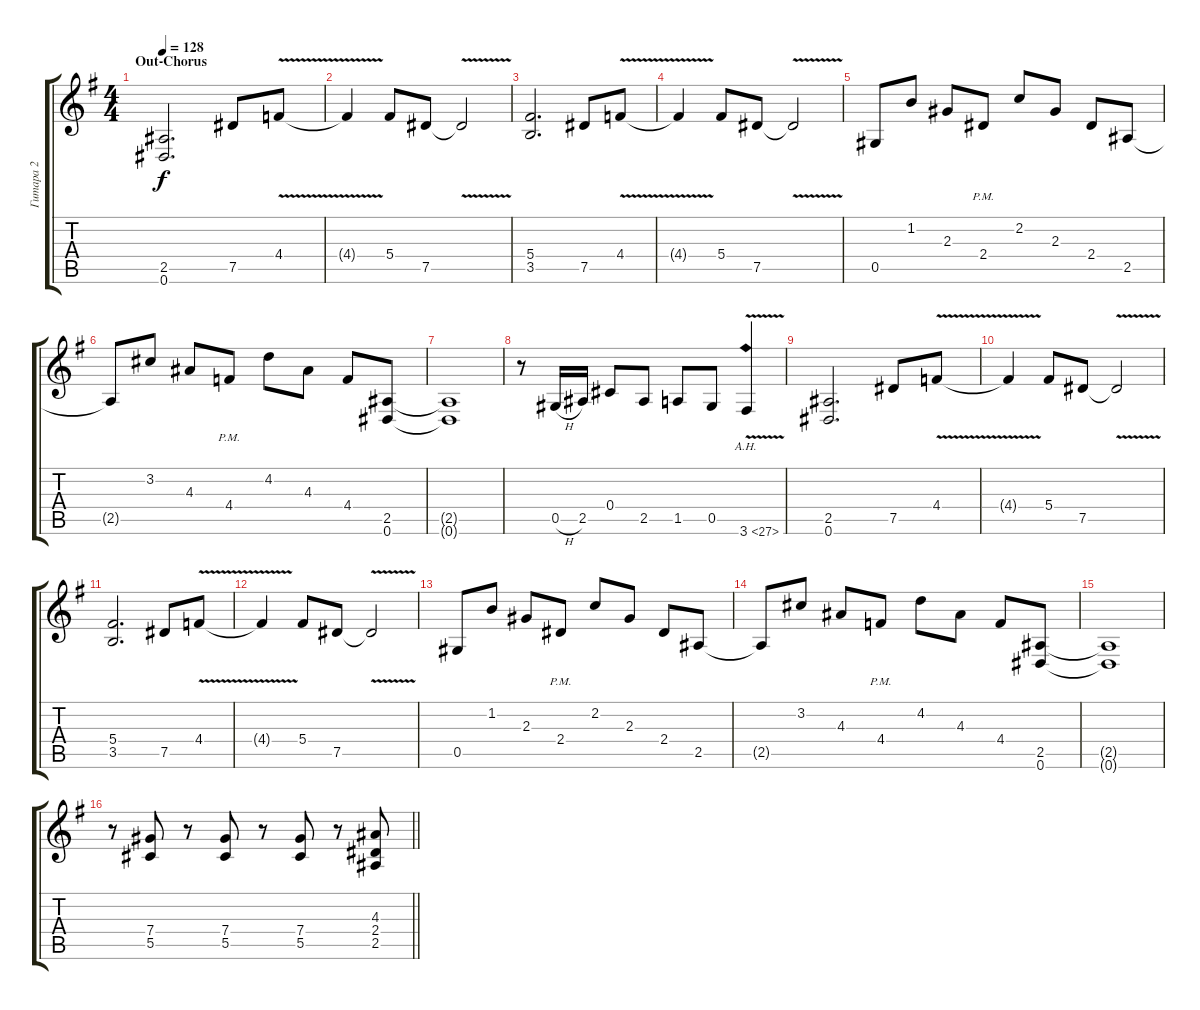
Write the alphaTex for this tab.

\track ("Гитара 2" "Гитара 2") {instrument distortionguitar}
\staff {score tabs}
\tuning (Eb4 Bb3 Gb3 Db3 Ab2 Eb2) {hide}
\ts (4 4)
\section ("" "Out-Chorus")
\tempo 128
\clef g2
\ks eminor
(2.5 0.6).2{d dy f volume 8} 7.5.8 4.4{v}.8 |
4.4{t}.4 5.4.8 7.5.8 7.5{v t}.2 |
(5.4 3.5).2{d} 7.5.8 4.4{v}.8 |
4.4{t}.4 5.4.8 7.5.8 7.5{v t}.2 |
0.5.8 1.2.8 2.3.8 2.4{pm}.8 2.2.8 2.3.8 2.4.8 2.5.8 |
2.5{t}.8 3.2.8 4.3.8 4.4{pm}.8 4.2.8 4.3.8 4.4.8 (2.5 0.6).8 |
(2.5{t} 0.6{t}).1 |
r.8 0.5{h}.16 2.5.16 0.4.8 2.5.8 1.5.8 0.5.8 3.6{ah 24 v}.4 |
(2.5 0.6).2{d} 7.5.8 4.4{v}.8 |
4.4{t}.4 5.4.8 7.5.8 7.5{v t}.2 |
(5.4 3.5).2{d} 7.5.8 4.4{v}.8 |
4.4{t}.4 5.4.8 7.5.8 7.5{v t}.2 |
0.5.8 1.2.8 2.3.8 2.4{pm}.8 2.2.8 2.3.8 2.4.8 2.5.8 |
2.5{t}.8 3.2.8 4.3.8 4.4{pm}.8 4.2.8 4.3.8 4.4.8 (2.5 0.6).8 |
(2.5{t} 0.6{t}).1 |
\barLineRight lightlight
r.8 (7.4 5.5).8 r.8 (7.4 5.5).8 r.8 (7.4 5.5).8 r.8 (4.3 2.4 2.5).8
